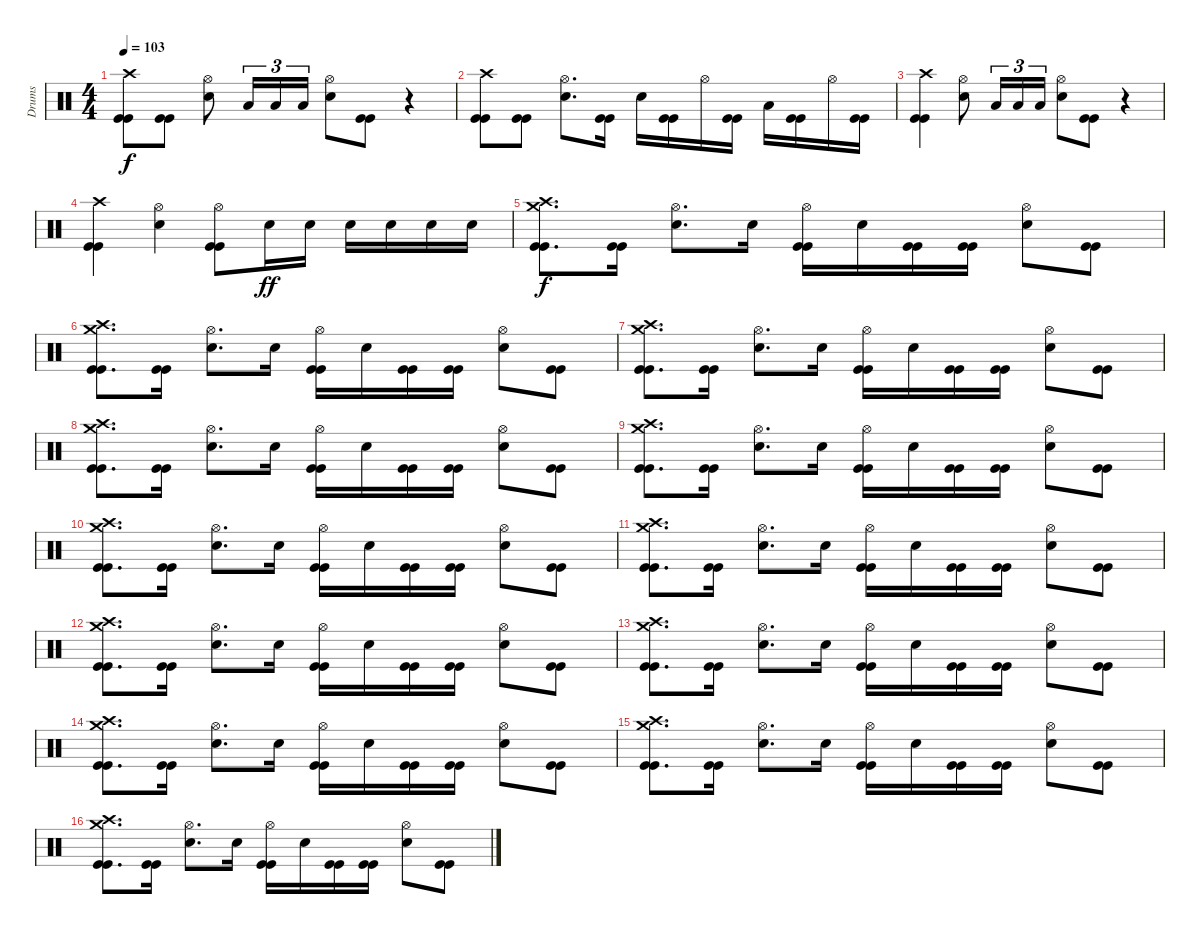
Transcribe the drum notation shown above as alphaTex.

\track ("Drums" "Drums") {instrument percussion}
\staff {score}
\articulation defaults
\ts (4 4)
\tempo 103
\clef neutral
\ks c
("Crash high (hit)" "Kick (hit)" "Kick (hit)").8{dy f} ("Kick (hit)" "Kick (hit)").8 ("Hi-Hat (open)" "Electric Snare (hit)").8 "Low Tom (hit)".16{tu (3 2)} "Low Tom (hit)".16{tu (3 2)} "Low Tom (hit)".16{tu (3 2)} ("Hi-Hat (open)" "Electric Snare (hit)").8 ("Kick (hit)" "Kick (hit)").8 r.4 |
("Crash high (hit)" "Kick (hit)" "Kick (hit)").8 ("Kick (hit)" "Kick (hit)").8 ("Hi-Hat (open)" "Electric Snare (hit)").8{d} ("Kick (hit)" "Kick (hit)").16 "Electric Snare (hit)".16 ("Kick (hit)" "Kick (hit)").16 "Hi-Hat (open)".16 ("Kick (hit)" "Kick (hit)").16 "Low Tom (hit)".16 ("Kick (hit)" "Kick (hit)").16 "Hi-Hat (open)".16 ("Kick (hit)" "Kick (hit)").16 |
("Crash high (hit)" "Kick (hit)" "Kick (hit)").4 ("Hi-Hat (open)" "Electric Snare (hit)").8 "Low Tom (hit)".16{tu (3 2)} "Low Tom (hit)".16{tu (3 2)} "Low Tom (hit)".16{tu (3 2)} ("Hi-Hat (open)" "Electric Snare (hit)").8 ("Kick (hit)" "Kick (hit)").8 r.4 |
("Crash high (hit)" "Kick (hit)" "Kick (hit)").4 ("Hi-Hat (open)" "Electric Snare (hit)").4 ("Hi-Hat (open)" "Kick (hit)" "Kick (hit)").8 "Electric Snare (hit)".16{dy ff} "Electric Snare (hit)".16 "Electric Snare (hit)".16 "Electric Snare (hit)".16 "Electric Snare (hit)".16 "Electric Snare (hit)".16 |
("Crash high (hit)" "Crash medium (hit)" "Kick (hit)" "Kick (hit)").8{d dy f} ("Kick (hit)" "Kick (hit)").16 ("Hi-Hat (open)" "Electric Snare (hit)").8{d} "Electric Snare (hit)".16 ("Hi-Hat (open)" "Kick (hit)" "Kick (hit)").16 "Electric Snare (hit)".16 ("Kick (hit)" "Kick (hit)").16 ("Kick (hit)" "Kick (hit)").16 ("Hi-Hat (open)" "Electric Snare (hit)").8 ("Kick (hit)" "Kick (hit)").8 |
("Crash high (hit)" "Crash medium (hit)" "Kick (hit)" "Kick (hit)").8{d} ("Kick (hit)" "Kick (hit)").16 ("Hi-Hat (open)" "Electric Snare (hit)").8{d} "Electric Snare (hit)".16 ("Hi-Hat (open)" "Kick (hit)" "Kick (hit)").16 "Electric Snare (hit)".16 ("Kick (hit)" "Kick (hit)").16 ("Kick (hit)" "Kick (hit)").16 ("Hi-Hat (open)" "Electric Snare (hit)").8 ("Kick (hit)" "Kick (hit)").8 |
("Crash high (hit)" "Crash medium (hit)" "Kick (hit)" "Kick (hit)").8{d} ("Kick (hit)" "Kick (hit)").16 ("Hi-Hat (open)" "Electric Snare (hit)").8{d} "Electric Snare (hit)".16 ("Hi-Hat (open)" "Kick (hit)" "Kick (hit)").16 "Electric Snare (hit)".16 ("Kick (hit)" "Kick (hit)").16 ("Kick (hit)" "Kick (hit)").16 ("Hi-Hat (open)" "Electric Snare (hit)").8 ("Kick (hit)" "Kick (hit)").8 |
("Crash high (hit)" "Crash medium (hit)" "Kick (hit)" "Kick (hit)").8{d} ("Kick (hit)" "Kick (hit)").16 ("Hi-Hat (open)" "Electric Snare (hit)").8{d} "Electric Snare (hit)".16 ("Hi-Hat (open)" "Kick (hit)" "Kick (hit)").16 "Electric Snare (hit)".16 ("Kick (hit)" "Kick (hit)").16 ("Kick (hit)" "Kick (hit)").16 ("Hi-Hat (open)" "Electric Snare (hit)").8 ("Kick (hit)" "Kick (hit)").8 |
("Crash high (hit)" "Crash medium (hit)" "Kick (hit)" "Kick (hit)").8{d} ("Kick (hit)" "Kick (hit)").16 ("Hi-Hat (open)" "Electric Snare (hit)").8{d} "Electric Snare (hit)".16 ("Hi-Hat (open)" "Kick (hit)" "Kick (hit)").16 "Electric Snare (hit)".16 ("Kick (hit)" "Kick (hit)").16 ("Kick (hit)" "Kick (hit)").16 ("Hi-Hat (open)" "Electric Snare (hit)").8 ("Kick (hit)" "Kick (hit)").8 |
("Crash high (hit)" "Crash medium (hit)" "Kick (hit)" "Kick (hit)").8{d} ("Kick (hit)" "Kick (hit)").16 ("Hi-Hat (open)" "Electric Snare (hit)").8{d} "Electric Snare (hit)".16 ("Hi-Hat (open)" "Kick (hit)" "Kick (hit)").16 "Electric Snare (hit)".16 ("Kick (hit)" "Kick (hit)").16 ("Kick (hit)" "Kick (hit)").16 ("Hi-Hat (open)" "Electric Snare (hit)").8 ("Kick (hit)" "Kick (hit)").8 |
("Crash high (hit)" "Crash medium (hit)" "Kick (hit)" "Kick (hit)").8{d} ("Kick (hit)" "Kick (hit)").16 ("Hi-Hat (open)" "Electric Snare (hit)").8{d} "Electric Snare (hit)".16 ("Hi-Hat (open)" "Kick (hit)" "Kick (hit)").16 "Electric Snare (hit)".16 ("Kick (hit)" "Kick (hit)").16 ("Kick (hit)" "Kick (hit)").16 ("Hi-Hat (open)" "Electric Snare (hit)").8 ("Kick (hit)" "Kick (hit)").8 |
("Crash high (hit)" "Crash medium (hit)" "Kick (hit)" "Kick (hit)").8{d} ("Kick (hit)" "Kick (hit)").16 ("Hi-Hat (open)" "Electric Snare (hit)").8{d} "Electric Snare (hit)".16 ("Hi-Hat (open)" "Kick (hit)" "Kick (hit)").16 "Electric Snare (hit)".16 ("Kick (hit)" "Kick (hit)").16 ("Kick (hit)" "Kick (hit)").16 ("Hi-Hat (open)" "Electric Snare (hit)").8 ("Kick (hit)" "Kick (hit)").8 |
("Crash high (hit)" "Crash medium (hit)" "Kick (hit)" "Kick (hit)").8{d} ("Kick (hit)" "Kick (hit)").16 ("Hi-Hat (open)" "Electric Snare (hit)").8{d} "Electric Snare (hit)".16 ("Hi-Hat (open)" "Kick (hit)" "Kick (hit)").16 "Electric Snare (hit)".16 ("Kick (hit)" "Kick (hit)").16 ("Kick (hit)" "Kick (hit)").16 ("Hi-Hat (open)" "Electric Snare (hit)").8 ("Kick (hit)" "Kick (hit)").8 |
("Crash high (hit)" "Crash medium (hit)" "Kick (hit)" "Kick (hit)").8{d} ("Kick (hit)" "Kick (hit)").16 ("Hi-Hat (open)" "Electric Snare (hit)").8{d} "Electric Snare (hit)".16 ("Hi-Hat (open)" "Kick (hit)" "Kick (hit)").16 "Electric Snare (hit)".16 ("Kick (hit)" "Kick (hit)").16 ("Kick (hit)" "Kick (hit)").16 ("Hi-Hat (open)" "Electric Snare (hit)").8 ("Kick (hit)" "Kick (hit)").8 |
("Crash high (hit)" "Crash medium (hit)" "Kick (hit)" "Kick (hit)").8{d} ("Kick (hit)" "Kick (hit)").16 ("Hi-Hat (open)" "Electric Snare (hit)").8{d} "Electric Snare (hit)".16 ("Hi-Hat (open)" "Kick (hit)" "Kick (hit)").16 "Electric Snare (hit)".16 ("Kick (hit)" "Kick (hit)").16 ("Kick (hit)" "Kick (hit)").16 ("Hi-Hat (open)" "Electric Snare (hit)").8 ("Kick (hit)" "Kick (hit)").8 |
("Crash high (hit)" "Crash medium (hit)" "Kick (hit)" "Kick (hit)").8{d} ("Kick (hit)" "Kick (hit)").16 ("Hi-Hat (open)" "Electric Snare (hit)").8{d} "Electric Snare (hit)".16 ("Hi-Hat (open)" "Kick (hit)" "Kick (hit)").16 "Electric Snare (hit)".16 ("Kick (hit)" "Kick (hit)").16 ("Kick (hit)" "Kick (hit)").16 ("Hi-Hat (open)" "Electric Snare (hit)").8 ("Kick (hit)" "Kick (hit)").8
